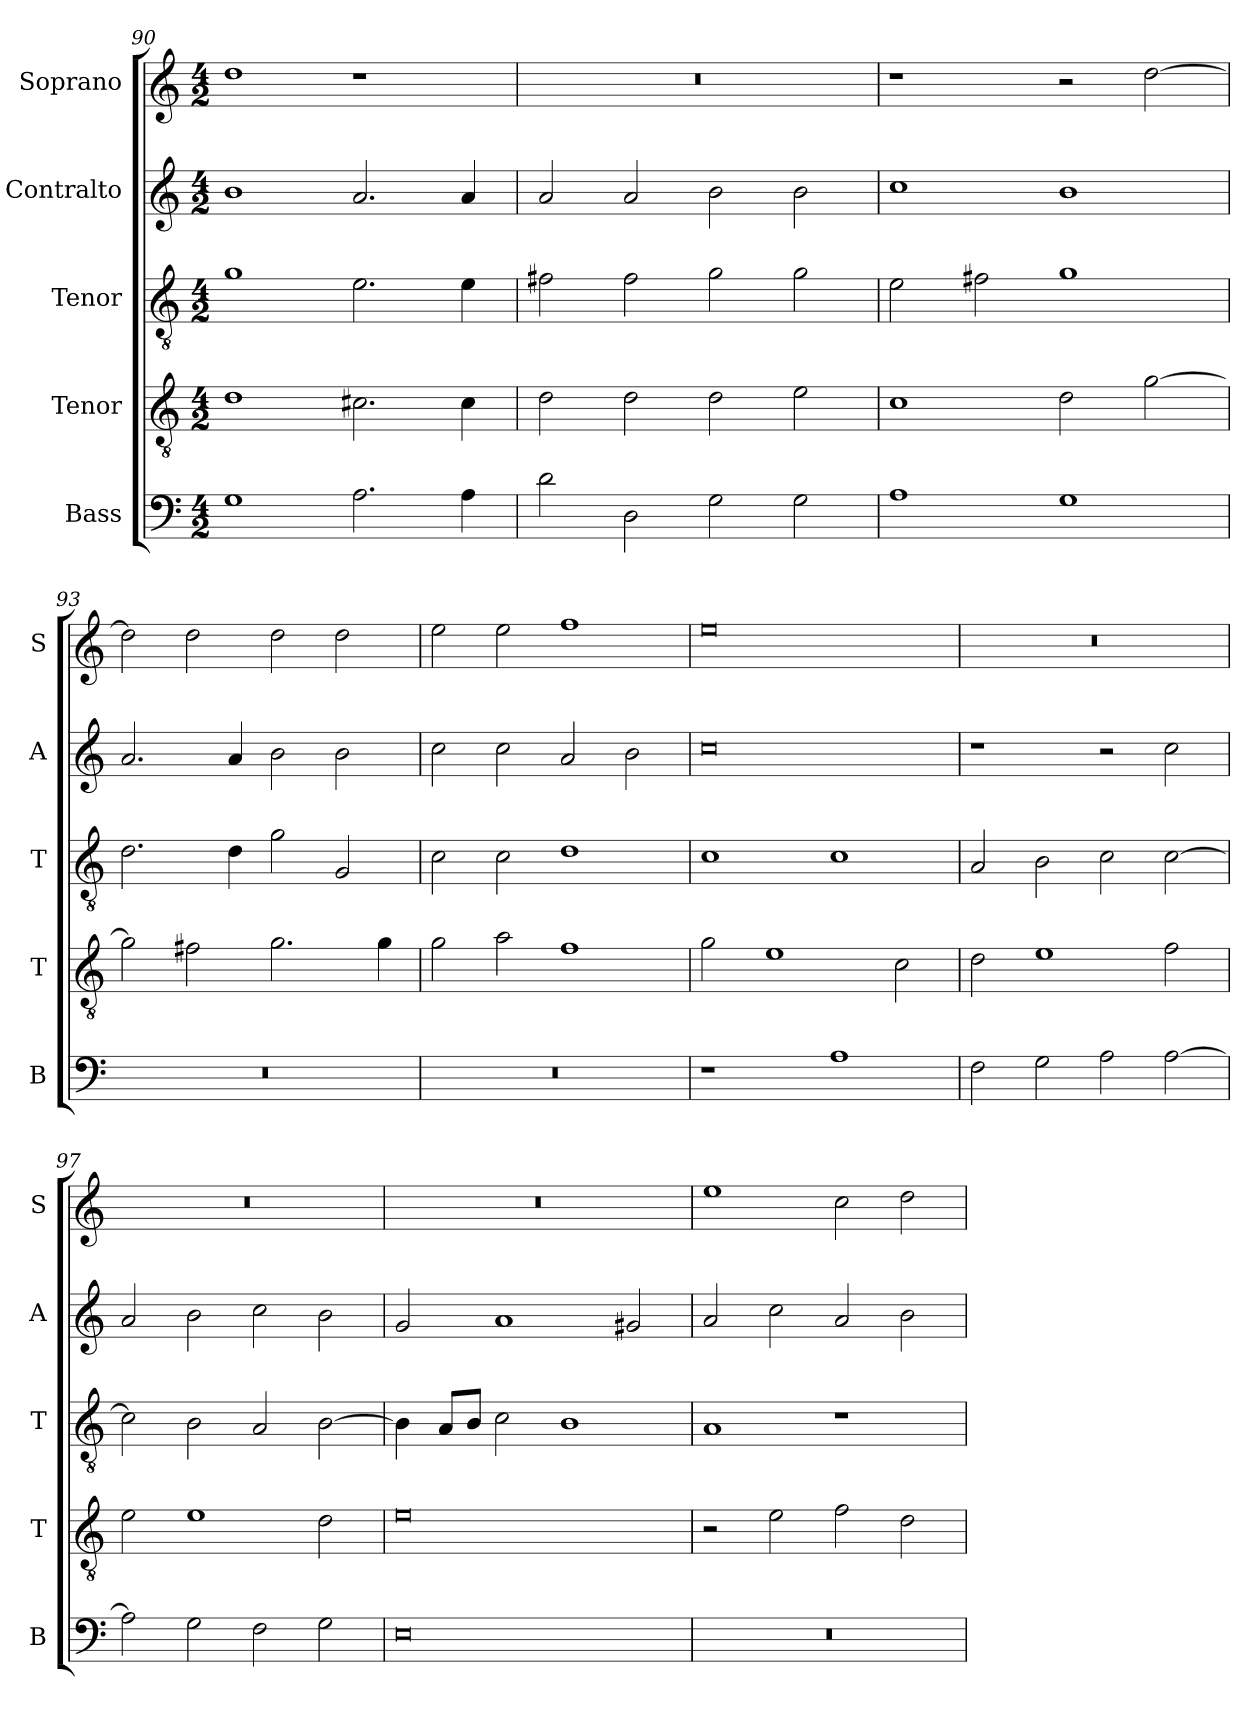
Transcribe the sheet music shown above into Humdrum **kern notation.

**kern	**kern	**kern	**kern	**kern
*part5	*part4	*part3	*part2	*part1
*staff5	*staff4	*staff3	*staff2	*staff1
*I"Bass	*I"Tenor	*I"Tenor	*I"Contralto	*I"Soprano
*I'B	*I'T	*I'T	*I'A	*I'S
*clefF4	*clefGv2	*clefGv2	*clefG2	*clefG2
*k[]	*k[]	*k[]	*k[]	*k[]
*A:aeo	*A:aeo	*A:aeo	*A:aeo	*A:aeo
*M4/2	*M4/2	*M4/2	*M4/2	*M4/2
=90	=90	=90	=90	=90
1G	1d	1g	1b	1dd
2.A	2.c#X	2.e	2.a	1r
4A	4c#	4e	4a	.
=91	=91	=91	=91	=91
2d	2d	2f#X	2a	0r
2D	2d	2f#	2a	.
2G	2d	2g	2b	.
2G	2e	2g	2b	.
=92	=92	=92	=92	=92
1A	1c	2e	1cc	1r
.	.	2f#X	.	.
1G	2d	1g	1b	2r
.	[2g	.	.	[2dd
=93	=93	=93	=93	=93
0r	2g]	2.d	2.a	2dd]
.	2f#X	.	.	2dd
.	.	4d	4a	.
.	2.g	2g	2b	2dd
.	.	2G	2b	2dd
.	4g	.	.	.
=94	=94	=94	=94	=94
0r	2g	2c	2cc	2ee
.	2a	2c	2cc	2ee
.	1f	1d	2a	1ff
.	.	.	2b	.
=95	=95	=95	=95	=95
1r	2g	1c	0cc	0ee
.	1e	.	.	.
1A	.	1c	.	.
.	2c	.	.	.
=96	=96	=96	=96	=96
2F	2d	2A	1r	0r
2G	1e	2B	.	.
2A	.	2c	2r	.
[2A	2f	[2c	2cc	.
=97	=97	=97	=97	=97
2A]	2e	2c]	2a	0r
2G	1e	2B	2b	.
2F	.	2A	2cc	.
2G	2d	[2B	2b	.
=98	=98	=98	=98	=98
0E	0e	4B]	2g	0r
.	.	8A/L	.	.
.	.	8B/J	.	.
.	.	2c	1a	.
.	.	1B	.	.
.	.	.	2g#X	.
=99	=99	=99	=99	=99
0r	2r	1A	2a	1ee
.	2e	.	2cc	.
.	2f	1r	2a	2cc
.	2d	.	2b	2dd
=	=	=	=	=
*-	*-	*-	*-	*-
